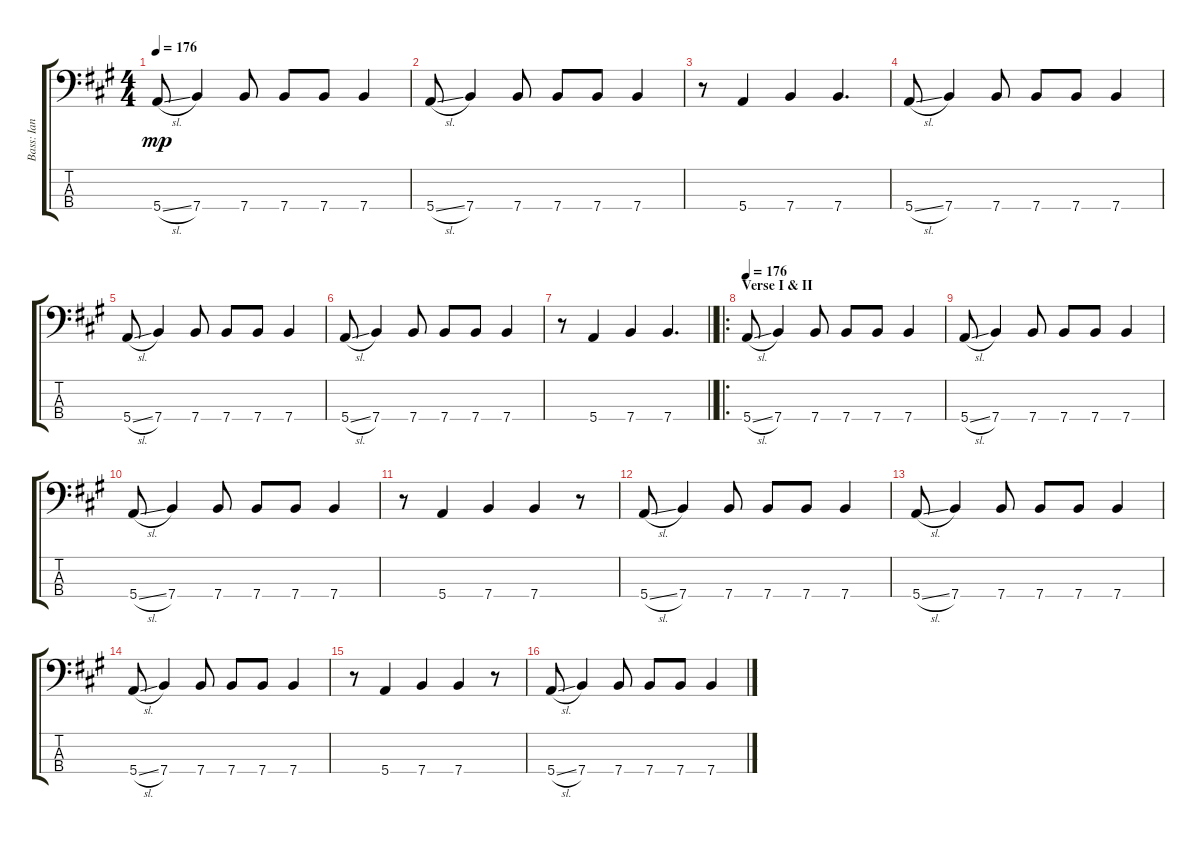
\track ("Bass: Ian" "Bass: Ian") {instrument electricbassfinger}
\staff {score tabs}
\tuning (G2 D2 A1 E1) {hide}
\ts (4 4)
\tempo 176
\clef f4
\ks a
5.4{sl}.8{dy mp} 7.4.4 7.4.8 7.4.8 7.4.8 7.4.4 |
5.4{sl}.8 7.4.4 7.4.8 7.4.8 7.4.8 7.4.4 |
r.8 5.4.4 7.4.4 7.4.4{d} |
5.4{sl}.8 7.4.4 7.4.8 7.4.8 7.4.8 7.4.4 |
5.4{sl}.8 7.4.4 7.4.8 7.4.8 7.4.8 7.4.4 |
5.4{sl}.8 7.4.4 7.4.8 7.4.8 7.4.8 7.4.4 |
\barLineRight lightlight
r.8 5.4.4 7.4.4 7.4.4{d} |
\ro
\section ("" "Verse I & II")
\tempo 176
5.4{sl}.8 7.4.4 7.4.8 7.4.8 7.4.8 7.4.4 |
5.4{sl}.8 7.4.4 7.4.8 7.4.8 7.4.8 7.4.4 |
5.4{sl}.8 7.4.4 7.4.8 7.4.8 7.4.8 7.4.4 |
r.8 5.4.4 7.4.4 7.4.4 r.8 |
5.4{sl}.8 7.4.4 7.4.8 7.4.8 7.4.8 7.4.4 |
5.4{sl}.8 7.4.4 7.4.8 7.4.8 7.4.8 7.4.4 |
5.4{sl}.8 7.4.4 7.4.8 7.4.8 7.4.8 7.4.4 |
r.8 5.4.4 7.4.4 7.4.4 r.8 |
5.4{sl}.8 7.4.4 7.4.8 7.4.8 7.4.8 7.4.4
